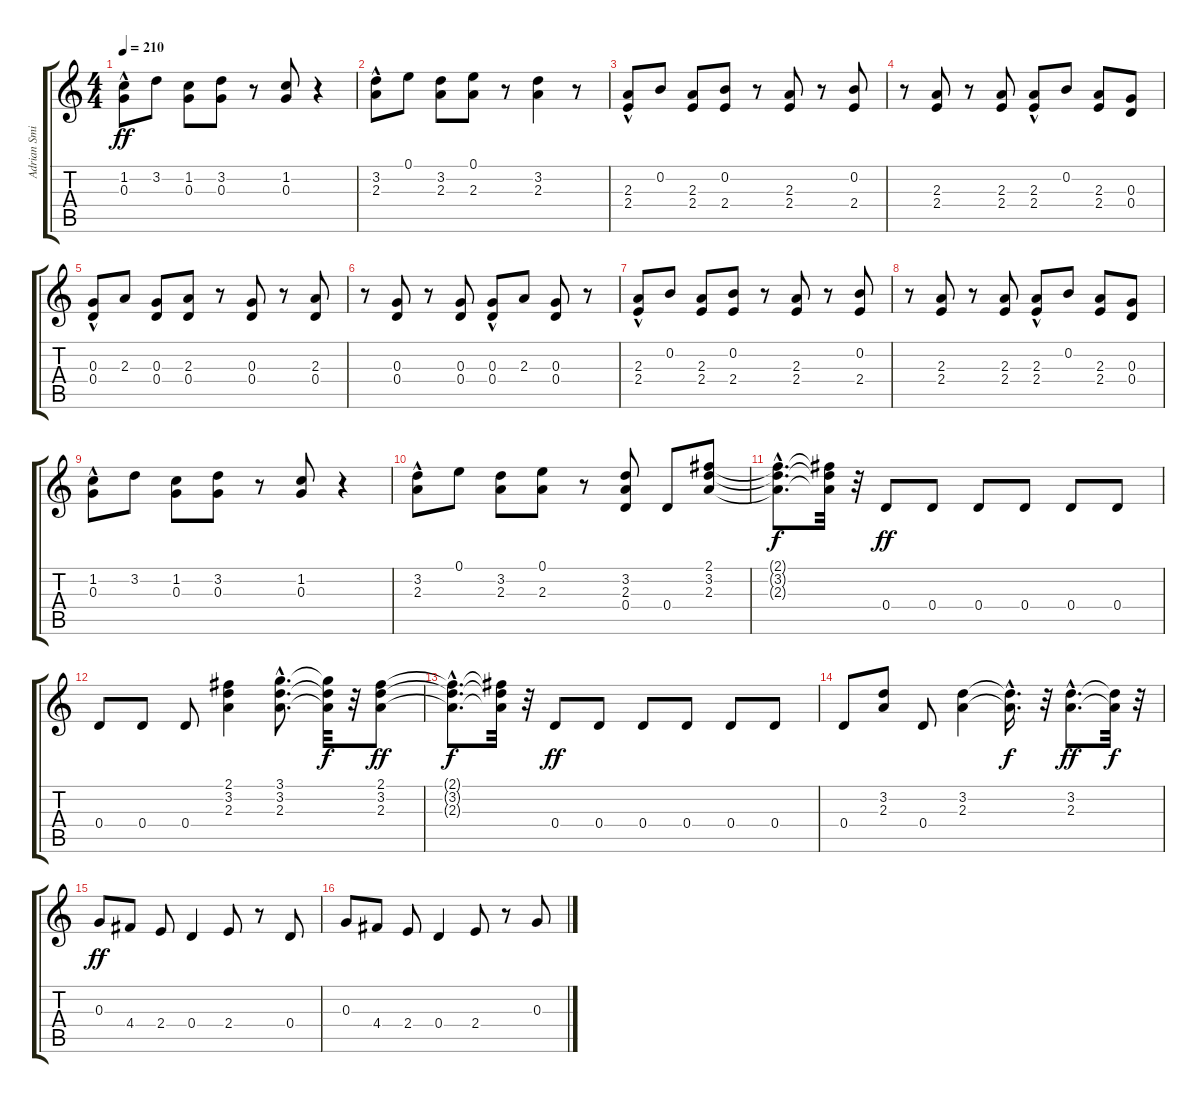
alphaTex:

\track ("Adrian Smith" "Adrian Smi") {instrument overdrivenguitar}
\staff {score tabs}
\tuning (E4 B3 G3 D3 A2 E2) {hide}
\ts (4 4)
\tempo 210
\clef g2
\ks c
(1.2 0.3{hac}).8{dy ff} 3.2.8 (1.2 0.3).8 (3.2 0.3).8 r.8 (1.2 0.3).8 r.4 |
(3.2 2.3{hac}).8 0.1.8 (3.2 2.3).8 (0.1 2.3).8 r.8 (3.2 2.3).4 r.8 |
(2.3 2.4{hac}).8 0.2.8 (2.3 2.4).8 (0.2 2.4).8 r.8 (2.3 2.4).8 r.8 (0.2 2.4).8 |
r.8 (2.3 2.4).8 r.8 (2.3 2.4).8 (2.3 2.4{hac}).8 0.2.8 (2.3 2.4).8 (0.3 0.4).8 |
(0.3 0.4{hac}).8 2.3.8 (0.3 0.4).8 (2.3 0.4).8 r.8 (0.3 0.4).8 r.8 (2.3 0.4).8 |
r.8 (0.3 0.4).8 r.8 (0.3 0.4).8 (0.3 0.4{hac}).8 2.3.8 (0.3 0.4).8 r.8 |
(2.3 2.4{hac}).8 0.2.8 (2.3 2.4).8 (0.2 2.4).8 r.8 (2.3 2.4).8 r.8 (0.2 2.4).8 |
r.8 (2.3 2.4).8 r.8 (2.3 2.4).8 (2.3 2.4{hac}).8 0.2.8 (2.3 2.4).8 (0.3 0.4).8 |
(1.2 0.3{hac}).8 3.2.8 (1.2 0.3).8 (3.2 0.3).8 r.8 (1.2 0.3).8 r.4 |
(3.2 2.3{hac}).8 0.1.8 (3.2 2.3).8 (0.1 2.3).8 r.8 (3.2 2.3 0.4).8 0.4.8 (2.1 3.2 2.3).8 |
(2.1{hac t} 3.2{hac t} 2.3{hac t}).8{d dy f} (2.1{t} 3.2{t} 2.3{t}).32 r.32 0.4.8{dy ff} 0.4.8 0.4.8 0.4.8 0.4.8 0.4.8 |
0.4.8 0.4.8 0.4.8 (2.1 3.2 2.3).4 (3.1{hac} 3.2{hac} 2.3{hac}).8{d} (3.1{t} 3.2{t} 2.3{t}).32{dy f} r.32 (2.1 3.2 2.3).8{dy ff} |
(2.1{hac t} 3.2{hac t} 2.3{hac t}).8{d dy f} (2.1{t} 3.2{t} 2.3{t}).32 r.32 0.4.8{dy ff} 0.4.8 0.4.8 0.4.8 0.4.8 0.4.8 |
0.4.8 (3.2 2.3).8 0.4.8 (3.2 2.3).4 (3.2{hac t} 2.3{hac t}).16{d dy f} r.32 (3.2{hac} 2.3{hac}).8{d dy ff} (3.2{t} 2.3{t}).32{dy f} r.32 |
0.3.8{dy ff} 4.4.8 2.4.8 0.4.4 2.4.8 r.8 0.4.8 |
0.3.8 4.4.8 2.4.8 0.4.4 2.4.8 r.8 0.3.8
